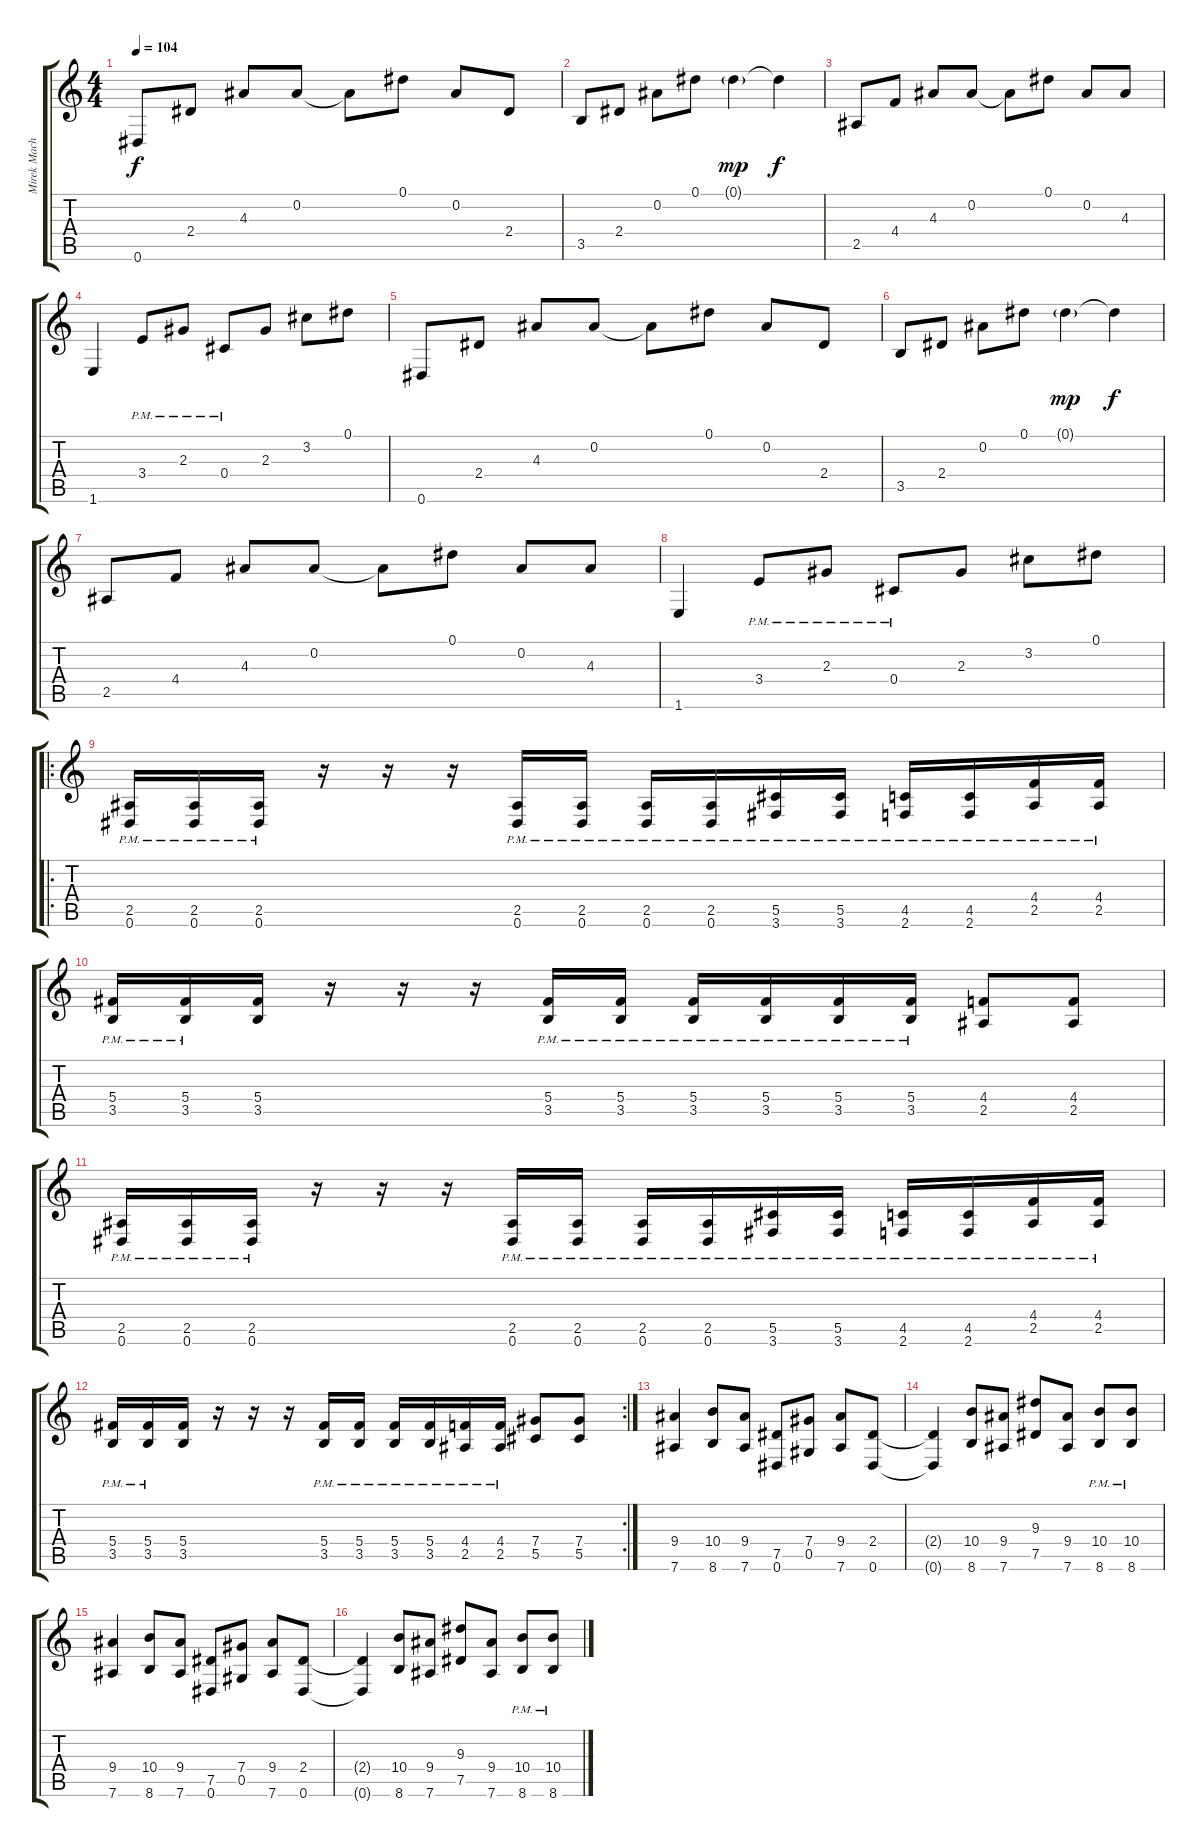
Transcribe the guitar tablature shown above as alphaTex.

\track ("Mirek Mach" "Mirek Mach") {instrument distortionguitar}
\staff {score tabs}
\tuning (Eb4 Bb3 Gb3 Db3 Ab2 Eb2) {hide}
\ts (4 4)
\tempo 104
\clef g2
\ks c
0.6.8{dy f instrument electricguitarclean} 2.4.8 4.3.8 0.2.8 0.2{t}.8 0.1.8 0.2.8 2.4.8 |
3.5.8 2.4.8 0.2.8 0.1.8 0.1{g}.4{dy mp} 0.1{t}.4{dy f} |
2.5.8 4.4.8 4.3.8 0.2.8 0.2{t}.8 0.1.8 0.2.8 4.3.8 |
1.6.4 3.4{pm}.8 2.3{pm}.8 0.4{pm}.8 2.3.8 3.2.8 0.1.8 |
0.6.8{instrument electricguitarclean} 2.4.8 4.3.8 0.2.8 0.2{t}.8 0.1.8 0.2.8 2.4.8 |
3.5.8 2.4.8 0.2.8 0.1.8 0.1{g}.4{dy mp} 0.1{t}.4{dy f} |
2.5.8 4.4.8 4.3.8 0.2.8 0.2{t}.8 0.1.8 0.2.8 4.3.8 |
1.6.4 3.4{pm}.8 2.3{pm}.8 0.4{pm}.8 2.3.8 3.2.8 0.1.8 |
\ro
(2.5{pm} 0.6{pm}).16{instrument distortionguitar} (2.5{pm} 0.6{pm}).16 (2.5 0.6{pm}).16 r.16 r.16 r.16 (2.5{pm} 0.6{pm}).16 (2.5{pm} 0.6{pm}).16 (2.5{pm} 0.6{pm}).16 (2.5{pm} 0.6).16 (5.5{pm} 3.6{pm}).16 (5.5{pm} 3.6{pm}).16 (4.5{pm} 2.6{pm}).16 (4.5{pm} 2.6{pm}).16 (4.4{pm} 2.5{pm}).16 (4.4{pm} 2.5{pm}).16 |
(5.4{pm} 3.5{pm}).16 (5.4{pm} 3.5{pm}).16 (5.4 3.5).16 r.16 r.16 r.16 (5.4{pm} 3.5{pm}).16 (5.4{pm} 3.5{pm}).16 (5.4{pm} 3.5{pm}).16 (5.4{pm} 3.5{pm}).16 (5.4{pm} 3.5{pm}).16 (5.4{pm} 3.5{pm}).16 (4.4 2.5).8 (4.4 2.5).8 |
(2.5{pm} 0.6{pm}).16 (2.5{pm} 0.6{pm}).16 (2.5 0.6{pm}).16 r.16 r.16 r.16 (2.5{pm} 0.6{pm}).16 (2.5{pm} 0.6{pm}).16 (2.5{pm} 0.6{pm}).16 (2.5{pm} 0.6).16 (5.5{pm} 3.6{pm}).16 (5.5{pm} 3.6{pm}).16 (4.5{pm} 2.6{pm}).16 (4.5{pm} 2.6{pm}).16 (4.4{pm} 2.5{pm}).16 (4.4{pm} 2.5{pm}).16 |
\rc 2
(5.4{pm} 3.5{pm}).16 (5.4{pm} 3.5{pm}).16 (5.4 3.5).16 r.16 r.16 r.16 (5.4{pm} 3.5{pm}).16 (5.4{pm} 3.5{pm}).16 (5.4{pm} 3.5{pm}).16 (5.4{pm} 3.5{pm}).16 (4.4{pm} 2.5{pm}).16 (4.4{pm} 2.5{pm}).16 (7.4 5.5).8 (7.4 5.5).8 |
(9.4 7.6).4 (10.4 8.6).8 (9.4 7.6).8 (7.5 0.6).8 (7.4 0.5).8 (9.4 7.6).8 (2.4 0.6).8 |
(2.4{t} 0.6{t}).4 (10.4 8.6).8 (9.4 7.6).8 (9.3 7.5).8 (9.4 7.6).8 (10.4{pm} 8.6{pm}).8 (10.4{pm} 8.6{pm}).8 |
(9.4 7.6).4 (10.4 8.6).8 (9.4 7.6).8 (7.5 0.6).8 (7.4 0.5).8 (9.4 7.6).8 (2.4 0.6).8 |
(2.4{t} 0.6{t}).4 (10.4 8.6).8 (9.4 7.6).8 (9.3 7.5).8 (9.4 7.6).8 (10.4{pm} 8.6{pm}).8 (10.4{pm} 8.6{pm}).8
